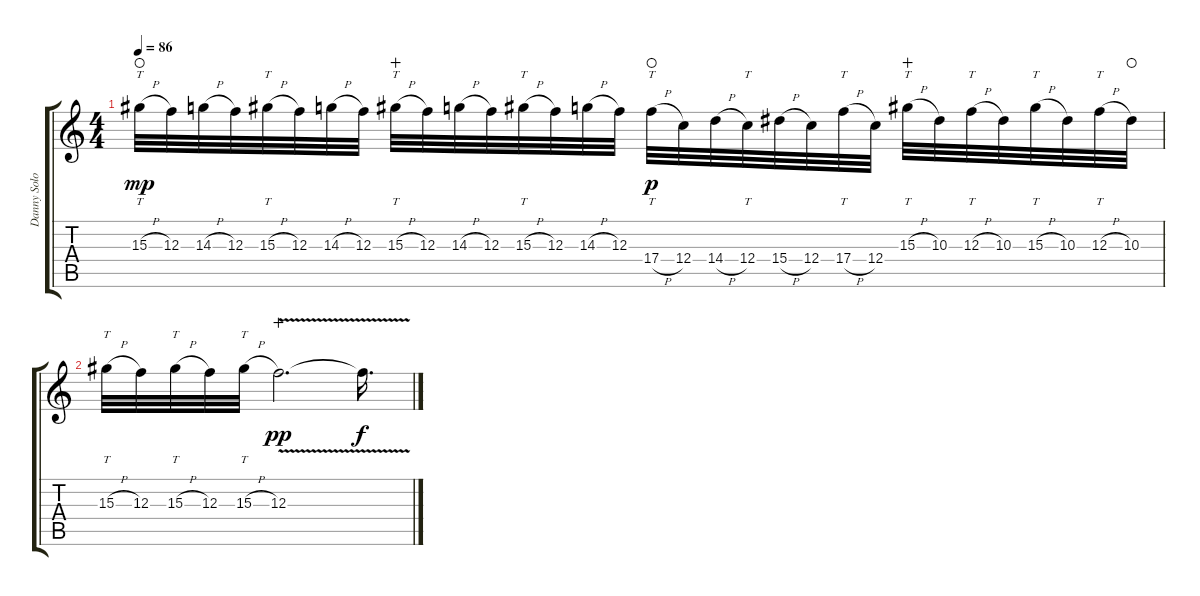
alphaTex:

\track ("Danny Solo/Backing" "Danny Solo") {instrument distortionguitar}
\staff {score tabs}
\tuning (D4 A3 F3 C3 G2 C2) {hide}
\ts (4 4)
\tempo 86
\clef g2
\ks c
15.3{h}.32{tt dy mp volume 9 waho} 12.3.32 14.3{h}.32 12.3.32 15.3{h}.32{tt} 12.3.32 14.3{h}.32 12.3.32 15.3{h}.32{tt wahc} 12.3.32 14.3{h}.32 12.3.32 15.3{h}.32{tt} 12.3.32 14.3{h}.32 12.3.32 17.4{h}.32{tt dy p volume 0 waho} 12.4.32 14.4{h}.32 12.4.32{tt} 15.4{h}.32 12.4.32 17.4{h}.32{tt} 12.4.32 15.3{h}.32{tt wahc} 10.3.32 12.3{h}.32{tt} 10.3.32 15.3{h}.32{tt} 10.3.32 12.3{h}.32{tt} 10.3.32{waho} |
15.3{h}.32{tt} 12.3.32 15.3{h}.32{tt} 12.3.32 15.3{h}.32{tt} 12.3{v}.2{d dy pp wahc} 12.3{t}.16{d dy f}
